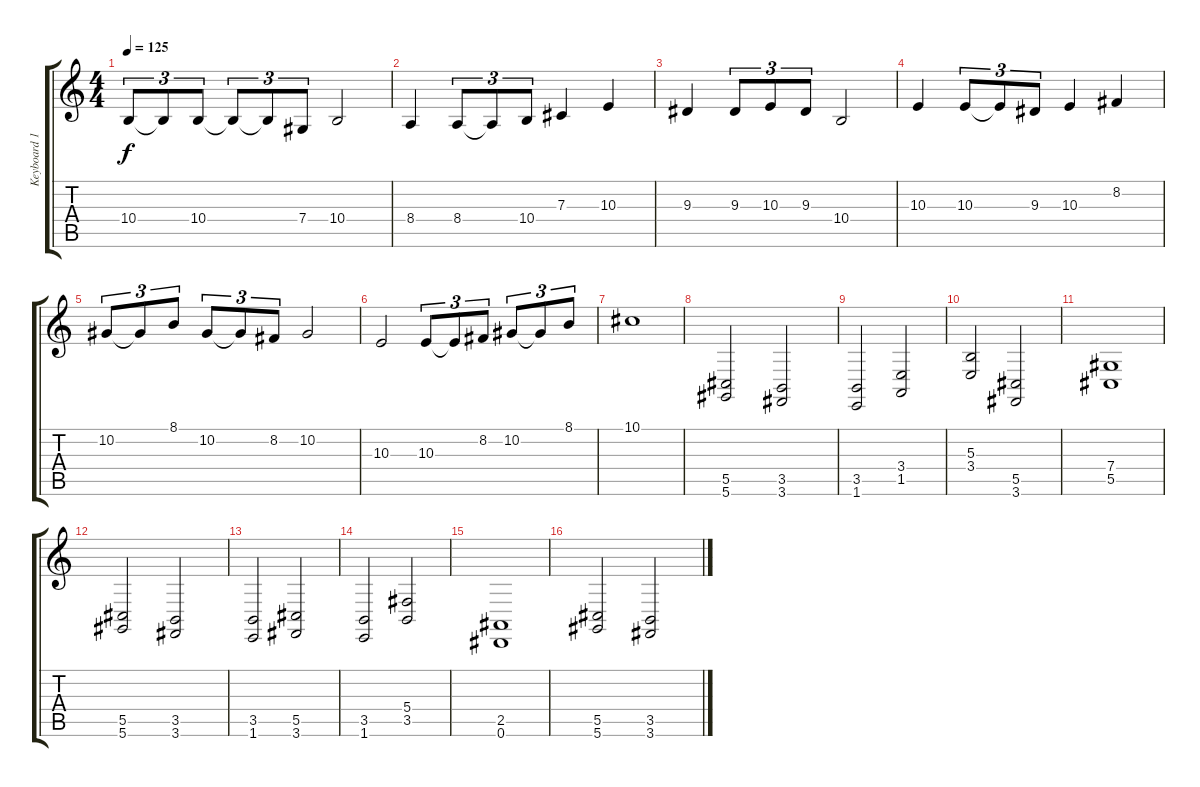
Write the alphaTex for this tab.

\track ("Keyboard 1" "Keyboard 1") {instrument pad2warm}
\staff {score tabs}
\tuning (Eb4 Bb3 Gb3 Db3 Ab2 Eb2) {hide}
\ts (4 4)
\tempo 125
\clef g2
\ks c
10.4.8{tu (3 2) dy f} 10.4{t}.8{tu (3 2)} 10.4.8{tu (3 2)} 10.4{t}.8{tu (3 2)} 10.4{t}.8{tu (3 2)} 7.4.8{tu (3 2)} 10.4.2 |
8.4.4 8.4.8{tu (3 2)} 8.4{t}.8{tu (3 2)} 10.4.8{tu (3 2)} 7.3.4 10.3.4 |
9.3.4 9.3.8{tu (3 2)} 10.3.8{tu (3 2)} 9.3.8{tu (3 2)} 10.4.2 |
10.3.4 10.3.8{tu (3 2)} 10.3{t}.8{tu (3 2)} 9.3.8{tu (3 2)} 10.3.4 8.2.4 |
10.2.8{tu (3 2)} 10.2{t}.8{tu (3 2)} 8.1.8{tu (3 2)} 10.2.8{tu (3 2)} 10.2{t}.8{tu (3 2)} 8.2.8{tu (3 2)} 10.2.2 |
10.3.2 10.3.8{tu (3 2)} 10.3{t}.8{tu (3 2)} 8.2.8{tu (3 2)} 10.2.8{tu (3 2)} 10.2{t}.8{tu (3 2)} 8.1.8{tu (3 2)} |
10.1.1 |
(5.5 5.6).2{instrument pad2warm} (3.5 3.6).2 |
(3.5 1.6).2 (3.4 1.5).2 |
(5.3 3.4).2 (5.5 3.6).2 |
(7.4 5.5).1 |
(5.5 5.6).2 (3.5 3.6).2 |
(3.5 1.6).2 (5.5 3.6).2 |
(3.5 1.6).2 (5.4 3.5).2 |
(2.5 0.6).1 |
(5.5 5.6).2 (3.5 3.6).2
